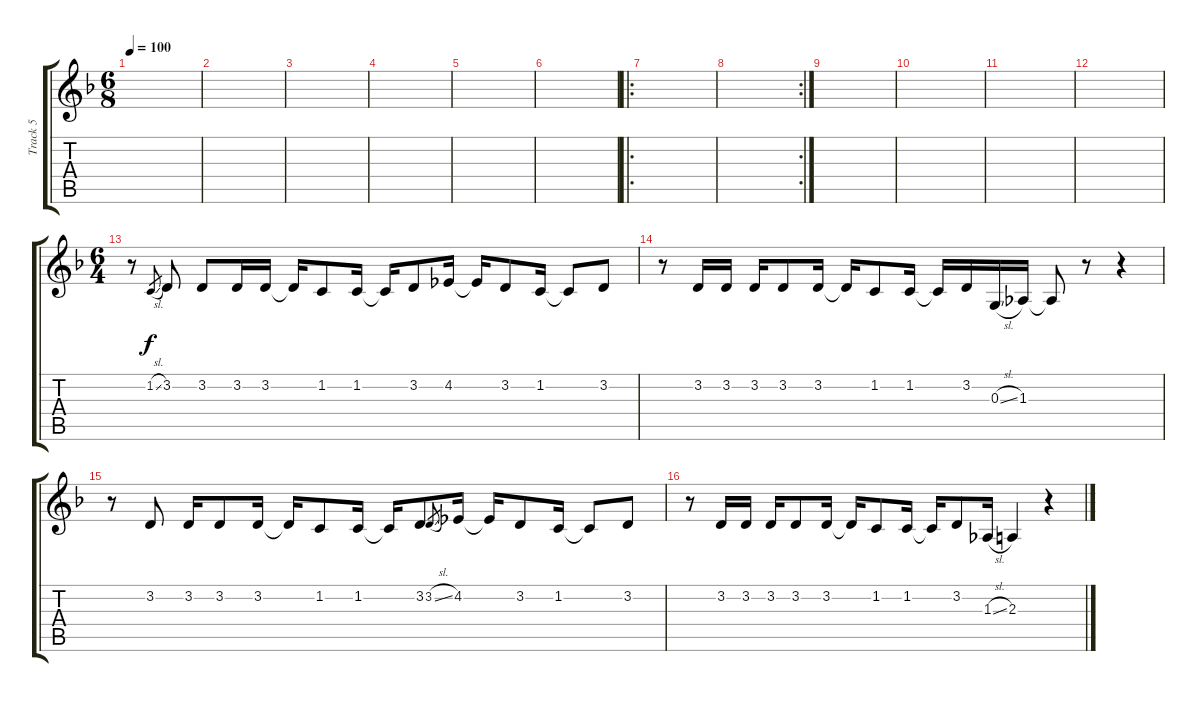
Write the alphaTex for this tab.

\track ("Track 5" "Track 5") {instrument oboe}
\staff {score tabs}
\tuning (E4 B3 G3 D3 A2 D2) {hide}
\ts (6 8)
\tempo 100
\clef g2
\ks f
|
|
|
|
|
|
\ro
|
\rc 2
|
|
|
|
|
\ts (6 4)
r.8{volume 14} 1.2{sl}.8{gr} 3.2.8 3.2.8 3.2.16 3.2.16 3.2{t}.16 1.2.8 1.2.16 1.2{t}.16 3.2.8 4.2.16 4.2{t}.16 3.2.8 1.2.16 1.2{t}.8 3.2.8 |
r.8 3.2.16 3.2.16 3.2.16 3.2.8 3.2.16 3.2{t}.16 1.2.8 1.2.16 1.2{t}.16 3.2.16 0.3{sl}.16 1.3.16 1.3{t}.8 r.8 r.4 |
r.8 3.2.8 3.2.16 3.2.8 3.2.16 3.2{t}.16 1.2.8 1.2.16 1.2{t}.16 3.2.8 3.2{sl}.8{gr} 4.2.16 4.2{t}.16 3.2.8 1.2.16 1.2{t}.8 3.2.8 |
r.8 3.2.16 3.2.16 3.2.16 3.2.8 3.2.16 3.2{t}.16 1.2.8 1.2.16 1.2{t}.16 3.2.8 1.3{sl}.16 2.3.4 r.4
